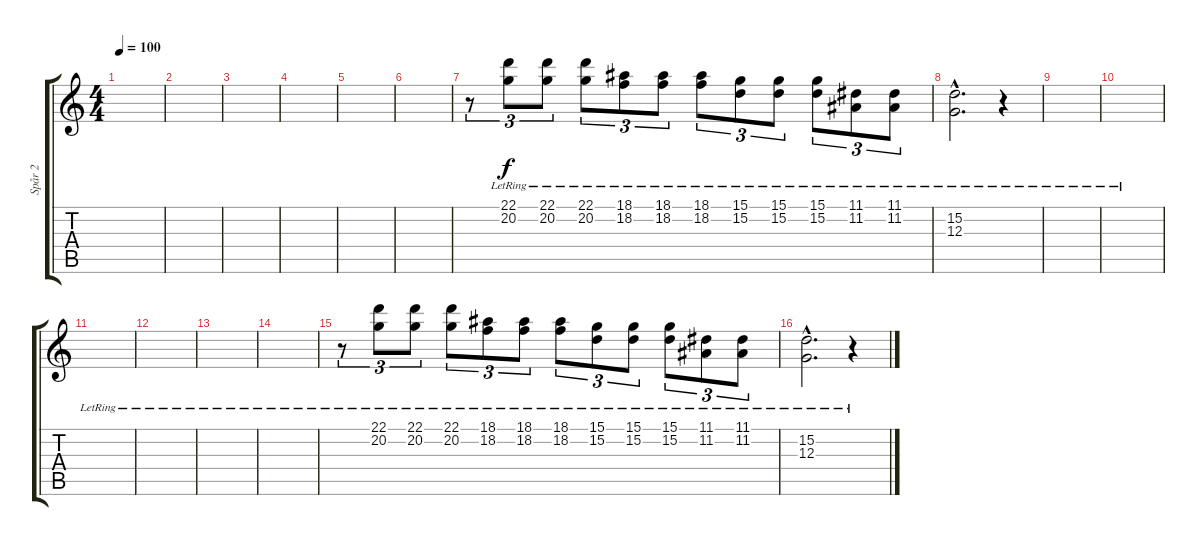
\track ("Spår 2" "Spår 2") {instrument acousticgrandpiano}
\staff {score tabs}
\tuning (E4 B3 G3 D3 A2 E2) {hide}
\ts (4 4)
\tempo 100
\clef g2
\ks c
|
|
|
|
|
|
r.8{tu (3 2)} (22.1{lr} 20.2{lr}).8{tu (3 2)} (22.1{lr} 20.2{lr}).8{tu (3 2)} (22.1{lr} 20.2{lr}).8{tu (3 2)} (18.1{lr} 18.2{lr}).8{tu (3 2)} (18.1{lr} 18.2{lr}).8{tu (3 2)} (18.1{lr} 18.2{lr}).8{tu (3 2)} (15.1{lr} 15.2{lr}).8{tu (3 2)} (15.1{lr} 15.2{lr}).8{tu (3 2)} (15.1{lr} 15.2{lr}).8{tu (3 2)} (11.1{lr} 11.2{lr}).8{tu (3 2)} (11.1{lr} 11.2{lr}).8{tu (3 2)} |
(15.2{hac lr} 12.3{hac lr}).2{d} r.4 |
|
|
|
|
|
|
r.8{tu (3 2)} (22.1{lr} 20.2{lr}).8{tu (3 2)} (22.1{lr} 20.2{lr}).8{tu (3 2)} (22.1{lr} 20.2{lr}).8{tu (3 2)} (18.1{lr} 18.2{lr}).8{tu (3 2)} (18.1{lr} 18.2{lr}).8{tu (3 2)} (18.1{lr} 18.2{lr}).8{tu (3 2)} (15.1{lr} 15.2{lr}).8{tu (3 2)} (15.1{lr} 15.2{lr}).8{tu (3 2)} (15.1{lr} 15.2{lr}).8{tu (3 2)} (11.1{lr} 11.2{lr}).8{tu (3 2)} (11.1{lr} 11.2{lr}).8{tu (3 2)} |
(15.2{hac lr} 12.3{hac lr}).2{d} r.4
